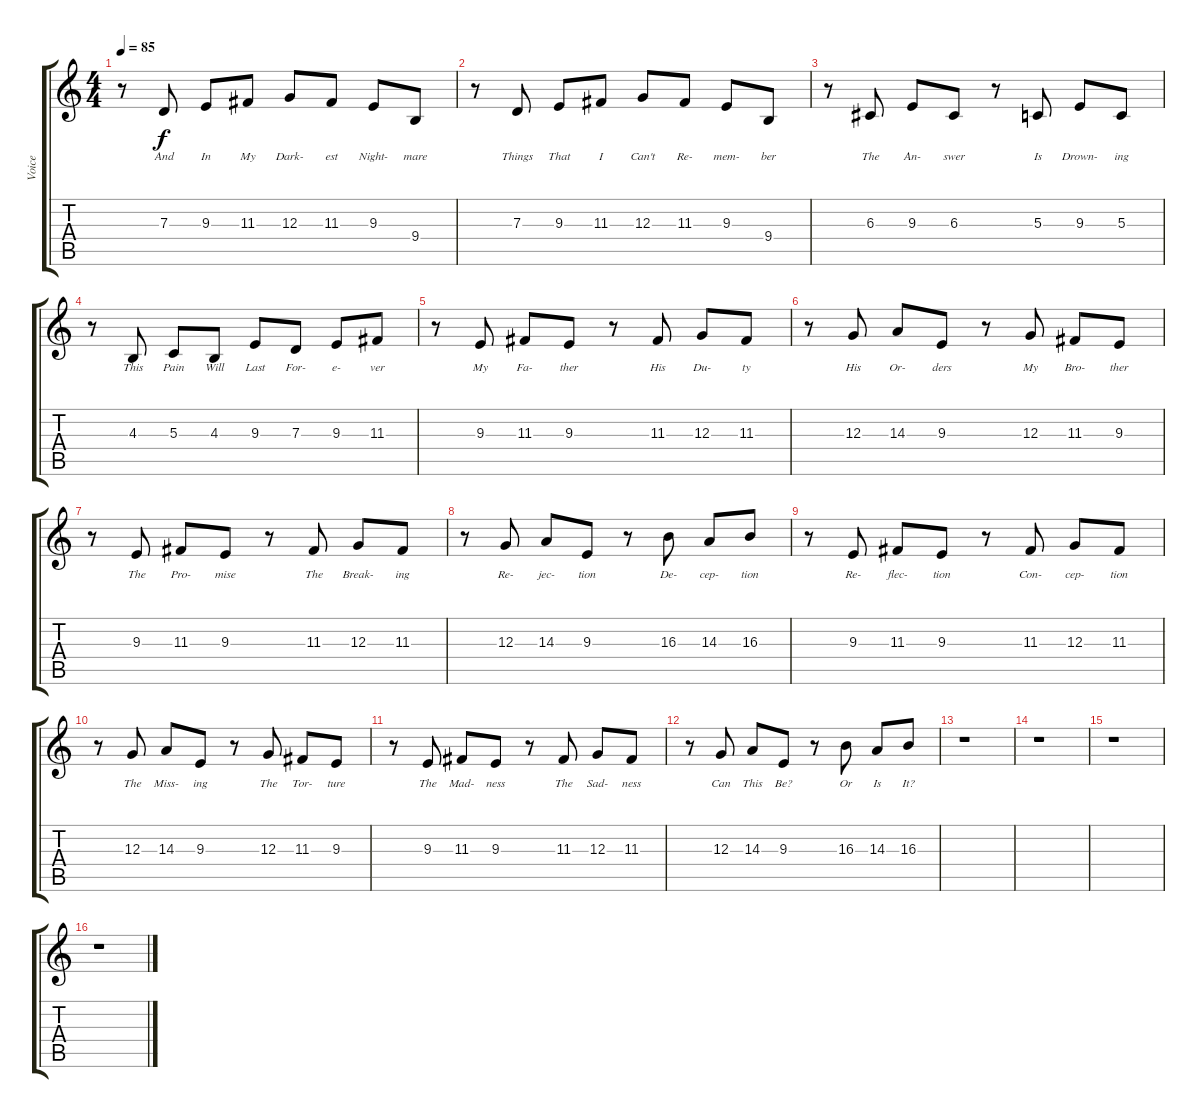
\track ("Voice" "Voice") {instrument clarinet}
\staff {score tabs}
\tuning (E4 B3 G3 D3 A2 E2) {hide}
\ts (4 4)
\tempo 85
\clef g2
\ks c
r.8{dy f} 7.3.8{lyrics (0 "And") lyrics (1 "") lyrics (2 "") lyrics (3 "") lyrics (4 "")} 9.3.8{lyrics (0 "In") lyrics (1 "") lyrics (2 "") lyrics (3 "") lyrics (4 "")} 11.3.8{lyrics (0 "My") lyrics (1 "") lyrics (2 "") lyrics (3 "") lyrics (4 "")} 12.3.8{lyrics (0 "Dark-") lyrics (1 "") lyrics (2 "") lyrics (3 "") lyrics (4 "")} 11.3.8{lyrics (0 "est") lyrics (1 "") lyrics (2 "") lyrics (3 "") lyrics (4 "")} 9.3.8{lyrics (0 "Night-") lyrics (1 "") lyrics (2 "") lyrics (3 "") lyrics (4 "")} 9.4.8{lyrics (0 "mare") lyrics (1 "") lyrics (2 "") lyrics (3 "") lyrics (4 "")} |
r.8 7.3.8{lyrics (0 "Things") lyrics (1 "") lyrics (2 "") lyrics (3 "") lyrics (4 "")} 9.3.8{lyrics (0 "That") lyrics (1 "") lyrics (2 "") lyrics (3 "") lyrics (4 "")} 11.3.8{lyrics (0 "I") lyrics (1 "") lyrics (2 "") lyrics (3 "") lyrics (4 "")} 12.3.8{lyrics (0 "Can't") lyrics (1 "") lyrics (2 "") lyrics (3 "") lyrics (4 "")} 11.3.8{lyrics (0 "Re-") lyrics (1 "") lyrics (2 "") lyrics (3 "") lyrics (4 "")} 9.3.8{lyrics (0 "mem-") lyrics (1 "") lyrics (2 "") lyrics (3 "") lyrics (4 "")} 9.4.8{lyrics (0 "ber") lyrics (1 "") lyrics (2 "") lyrics (3 "") lyrics (4 "")} |
r.8 6.3.8{lyrics (0 "The") lyrics (1 "") lyrics (2 "") lyrics (3 "") lyrics (4 "")} 9.3.8{lyrics (0 "An-") lyrics (1 "") lyrics (2 "") lyrics (3 "") lyrics (4 "")} 6.3.8{lyrics (0 "swer") lyrics (1 "") lyrics (2 "") lyrics (3 "") lyrics (4 "")} r.8 5.3.8{lyrics (0 "Is") lyrics (1 "") lyrics (2 "") lyrics (3 "") lyrics (4 "")} 9.3.8{lyrics (0 "Drown-") lyrics (1 "") lyrics (2 "") lyrics (3 "") lyrics (4 "")} 5.3.8{lyrics (0 "ing") lyrics (1 "") lyrics (2 "") lyrics (3 "") lyrics (4 "")} |
r.8 4.3.8{lyrics (0 "This") lyrics (1 "") lyrics (2 "") lyrics (3 "") lyrics (4 "")} 5.3.8{lyrics (0 "Pain") lyrics (1 "") lyrics (2 "") lyrics (3 "") lyrics (4 "")} 4.3.8{lyrics (0 "Will") lyrics (1 "") lyrics (2 "") lyrics (3 "") lyrics (4 "")} 9.3.8{lyrics (0 "Last") lyrics (1 "") lyrics (2 "") lyrics (3 "") lyrics (4 "")} 7.3.8{lyrics (0 "For-") lyrics (1 "") lyrics (2 "") lyrics (3 "") lyrics (4 "")} 9.3.8{lyrics (0 "e-") lyrics (1 "") lyrics (2 "") lyrics (3 "") lyrics (4 "")} 11.3.8{lyrics (0 "ver") lyrics (1 "") lyrics (2 "") lyrics (3 "") lyrics (4 "")} |
r.8 9.3.8{lyrics (0 "My") lyrics (1 "") lyrics (2 "") lyrics (3 "") lyrics (4 "")} 11.3.8{lyrics (0 "Fa-") lyrics (1 "") lyrics (2 "") lyrics (3 "") lyrics (4 "")} 9.3.8{lyrics (0 "ther") lyrics (1 "") lyrics (2 "") lyrics (3 "") lyrics (4 "")} r.8 11.3.8{lyrics (0 "His") lyrics (1 "") lyrics (2 "") lyrics (3 "") lyrics (4 "")} 12.3.8{lyrics (0 "Du-") lyrics (1 "") lyrics (2 "") lyrics (3 "") lyrics (4 "")} 11.3.8{lyrics (0 "ty") lyrics (1 "") lyrics (2 "") lyrics (3 "") lyrics (4 "")} |
r.8 12.3.8{lyrics (0 "His") lyrics (1 "") lyrics (2 "") lyrics (3 "") lyrics (4 "")} 14.3.8{lyrics (0 "Or-") lyrics (1 "") lyrics (2 "") lyrics (3 "") lyrics (4 "")} 9.3.8{lyrics (0 "ders") lyrics (1 "") lyrics (2 "") lyrics (3 "") lyrics (4 "")} r.8 12.3.8{lyrics (0 "My") lyrics (1 "") lyrics (2 "") lyrics (3 "") lyrics (4 "")} 11.3.8{lyrics (0 "Bro-") lyrics (1 "") lyrics (2 "") lyrics (3 "") lyrics (4 "")} 9.3.8{lyrics (0 "ther") lyrics (1 "") lyrics (2 "") lyrics (3 "") lyrics (4 "")} |
r.8 9.3.8{lyrics (0 "The") lyrics (1 "") lyrics (2 "") lyrics (3 "") lyrics (4 "")} 11.3.8{lyrics (0 "Pro-") lyrics (1 "") lyrics (2 "") lyrics (3 "") lyrics (4 "")} 9.3.8{lyrics (0 "mise") lyrics (1 "") lyrics (2 "") lyrics (3 "") lyrics (4 "")} r.8 11.3.8{lyrics (0 "The") lyrics (1 "") lyrics (2 "") lyrics (3 "") lyrics (4 "")} 12.3.8{lyrics (0 "Break-") lyrics (1 "") lyrics (2 "") lyrics (3 "") lyrics (4 "")} 11.3.8{lyrics (0 "ing") lyrics (1 "") lyrics (2 "") lyrics (3 "") lyrics (4 "")} |
r.8 12.3.8{lyrics (0 "Re-") lyrics (1 "") lyrics (2 "") lyrics (3 "") lyrics (4 "")} 14.3.8{lyrics (0 "jec-") lyrics (1 "") lyrics (2 "") lyrics (3 "") lyrics (4 "")} 9.3.8{lyrics (0 "tion") lyrics (1 "") lyrics (2 "") lyrics (3 "") lyrics (4 "")} r.8 16.3.8{lyrics (0 "De-") lyrics (1 "") lyrics (2 "") lyrics (3 "") lyrics (4 "")} 14.3.8{lyrics (0 "cep-") lyrics (1 "") lyrics (2 "") lyrics (3 "") lyrics (4 "")} 16.3.8{lyrics (0 "tion") lyrics (1 "") lyrics (2 "") lyrics (3 "") lyrics (4 "")} |
r.8 9.3.8{lyrics (0 "Re-") lyrics (1 "") lyrics (2 "") lyrics (3 "") lyrics (4 "")} 11.3.8{lyrics (0 "flec-") lyrics (1 "") lyrics (2 "") lyrics (3 "") lyrics (4 "")} 9.3.8{lyrics (0 "tion") lyrics (1 "") lyrics (2 "") lyrics (3 "") lyrics (4 "")} r.8 11.3.8{lyrics (0 "Con-") lyrics (1 "") lyrics (2 "") lyrics (3 "") lyrics (4 "")} 12.3.8{lyrics (0 "cep-") lyrics (1 "") lyrics (2 "") lyrics (3 "") lyrics (4 "")} 11.3.8{lyrics (0 "tion") lyrics (1 "") lyrics (2 "") lyrics (3 "") lyrics (4 "")} |
r.8 12.3.8{lyrics (0 "The") lyrics (1 "") lyrics (2 "") lyrics (3 "") lyrics (4 "")} 14.3.8{lyrics (0 "Miss-") lyrics (1 "") lyrics (2 "") lyrics (3 "") lyrics (4 "")} 9.3.8{lyrics (0 "ing") lyrics (1 "") lyrics (2 "") lyrics (3 "") lyrics (4 "")} r.8 12.3.8{lyrics (0 "The") lyrics (1 "") lyrics (2 "") lyrics (3 "") lyrics (4 "")} 11.3.8{lyrics (0 "Tor-") lyrics (1 "") lyrics (2 "") lyrics (3 "") lyrics (4 "")} 9.3.8{lyrics (0 "ture") lyrics (1 "") lyrics (2 "") lyrics (3 "") lyrics (4 "")} |
r.8 9.3.8{lyrics (0 "The") lyrics (1 "") lyrics (2 "") lyrics (3 "") lyrics (4 "")} 11.3.8{lyrics (0 "Mad-") lyrics (1 "") lyrics (2 "") lyrics (3 "") lyrics (4 "")} 9.3.8{lyrics (0 "ness") lyrics (1 "") lyrics (2 "") lyrics (3 "") lyrics (4 "")} r.8 11.3.8{lyrics (0 "The") lyrics (1 "") lyrics (2 "") lyrics (3 "") lyrics (4 "")} 12.3.8{lyrics (0 "Sad-") lyrics (1 "") lyrics (2 "") lyrics (3 "") lyrics (4 "")} 11.3.8{lyrics (0 "ness") lyrics (1 "") lyrics (2 "") lyrics (3 "") lyrics (4 "")} |
r.8 12.3.8{lyrics (0 "Can") lyrics (1 "") lyrics (2 "") lyrics (3 "") lyrics (4 "")} 14.3.8{lyrics (0 "This") lyrics (1 "") lyrics (2 "") lyrics (3 "") lyrics (4 "")} 9.3.8{lyrics (0 "Be?") lyrics (1 "") lyrics (2 "") lyrics (3 "") lyrics (4 "")} r.8 16.3.8{lyrics (0 "Or") lyrics (1 "") lyrics (2 "") lyrics (3 "") lyrics (4 "")} 14.3.8{lyrics (0 "Is") lyrics (1 "") lyrics (2 "") lyrics (3 "") lyrics (4 "")} 16.3.8{lyrics (0 "It?") lyrics (1 "") lyrics (2 "") lyrics (3 "") lyrics (4 "")} |
r.1 |
r.1 |
r.1 |
r.1
